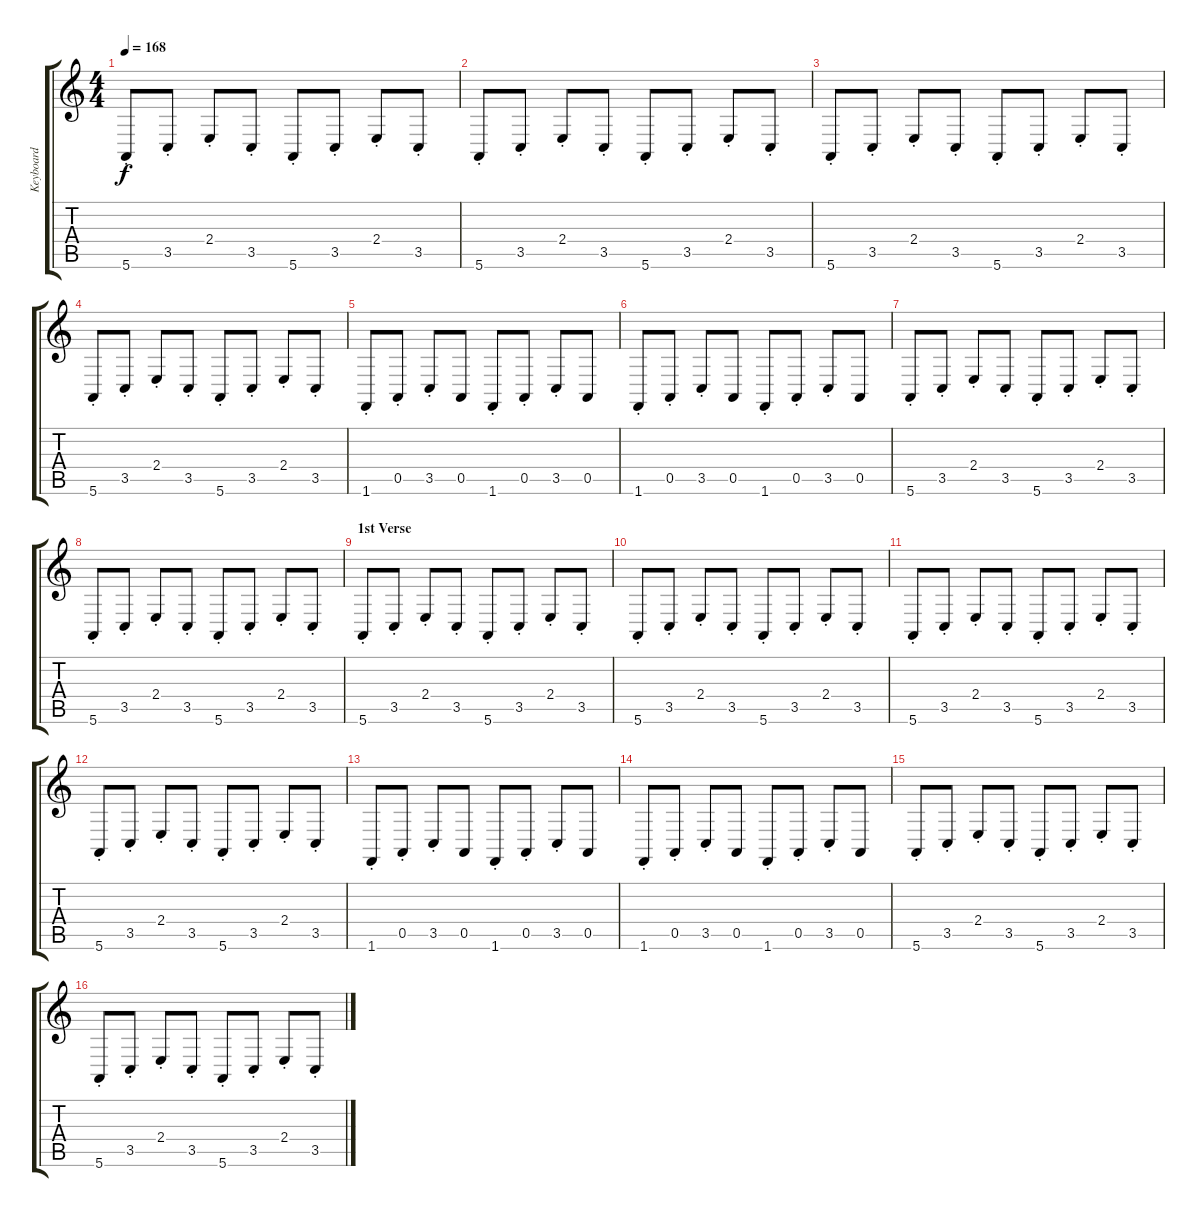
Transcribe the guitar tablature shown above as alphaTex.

\track ("Keyboard" "Keyboard") {instrument lead1square}
\staff {score tabs}
\tuning (E4 B3 G3 D3 A2 E2) {hide}
\ts (4 4)
\tempo 168
\clef g2
\ks c
5.6{st}.8{dy f} 3.5{st}.8 2.4{st}.8 3.5{st}.8 5.6{st}.8 3.5{st}.8 2.4{st}.8 3.5{st}.8 |
5.6{st}.8 3.5{st}.8 2.4{st}.8 3.5{st}.8 5.6{st}.8 3.5{st}.8 2.4{st}.8 3.5{st}.8 |
5.6{st}.8 3.5{st}.8 2.4{st}.8 3.5{st}.8 5.6{st}.8 3.5{st}.8 2.4{st}.8 3.5{st}.8 |
5.6{st}.8 3.5{st}.8 2.4{st}.8 3.5{st}.8 5.6{st}.8 3.5{st}.8 2.4{st}.8 3.5{st}.8 |
1.6{st}.8 0.5{st}.8 3.5{st}.8 0.5.8 1.6{st}.8 0.5{st}.8 3.5{st}.8 0.5.8 |
1.6{st}.8 0.5{st}.8 3.5{st}.8 0.5.8 1.6{st}.8 0.5{st}.8 3.5{st}.8 0.5.8 |
5.6{st}.8 3.5{st}.8 2.4{st}.8 3.5{st}.8 5.6{st}.8 3.5{st}.8 2.4{st}.8 3.5{st}.8 |
5.6{st}.8 3.5{st}.8 2.4{st}.8 3.5{st}.8 5.6{st}.8 3.5{st}.8 2.4{st}.8 3.5{st}.8 |
\section ("" "1st Verse")
5.6{st}.8 3.5{st}.8 2.4{st}.8 3.5{st}.8 5.6{st}.8 3.5{st}.8 2.4{st}.8 3.5{st}.8 |
5.6{st}.8 3.5{st}.8 2.4{st}.8 3.5{st}.8 5.6{st}.8 3.5{st}.8 2.4{st}.8 3.5{st}.8 |
5.6{st}.8 3.5{st}.8 2.4{st}.8 3.5{st}.8 5.6{st}.8 3.5{st}.8 2.4{st}.8 3.5{st}.8 |
5.6{st}.8 3.5{st}.8 2.4{st}.8 3.5{st}.8 5.6{st}.8 3.5{st}.8 2.4{st}.8 3.5{st}.8 |
1.6{st}.8 0.5{st}.8 3.5{st}.8 0.5.8 1.6{st}.8 0.5{st}.8 3.5{st}.8 0.5.8 |
1.6{st}.8 0.5{st}.8 3.5{st}.8 0.5.8 1.6{st}.8 0.5{st}.8 3.5{st}.8 0.5.8 |
5.6{st}.8 3.5{st}.8 2.4{st}.8 3.5{st}.8 5.6{st}.8 3.5{st}.8 2.4{st}.8 3.5{st}.8 |
5.6{st}.8 3.5{st}.8 2.4{st}.8 3.5{st}.8 5.6{st}.8 3.5{st}.8 2.4{st}.8 3.5{st}.8
